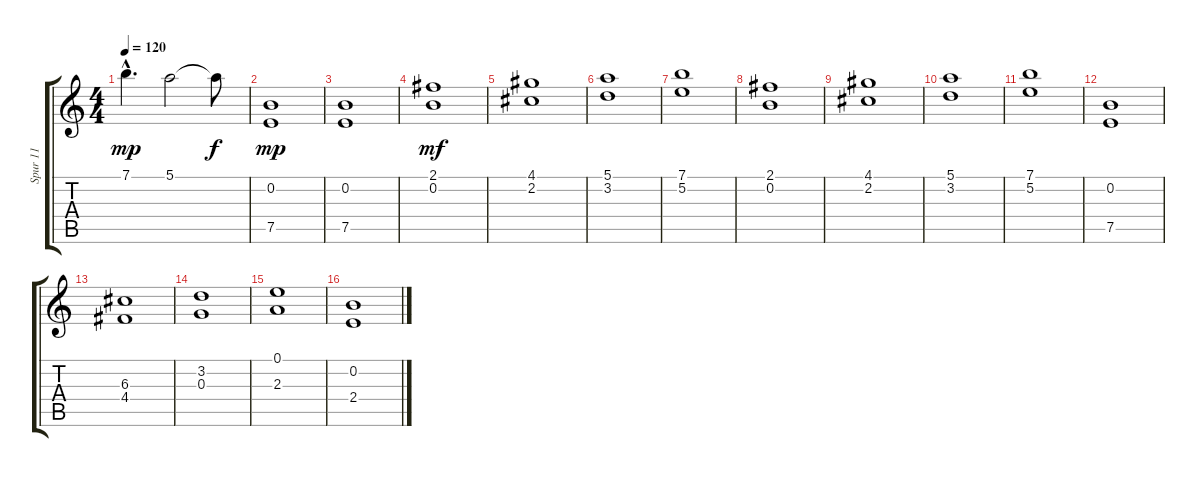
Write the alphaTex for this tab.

\track ("Spur 11" "Spur 11") {instrument overdrivenguitar}
\staff {score tabs}
\tuning (E4 B3 G3 D3 A2 E2) {hide}
\ts (4 4)
\tempo 120
\clef g2
\ks c
7.1{hac}.4{d dy mp} 5.1.2 5.1{t}.8{dy f} |
(0.2 7.5).1{dy mp} |
(0.2 7.5).1 |
(2.1 0.2).1{dy mf balance 8} |
(4.1 2.2).1 |
(5.1 3.2).1 |
(7.1 5.2).1 |
(2.1 0.2).1 |
(4.1 2.2).1 |
(5.1 3.2).1 |
(7.1 5.2).1 |
(0.2 7.5).1 |
(6.3 4.4).1 |
(3.2 0.3).1 |
(0.1 2.3).1 |
(0.2 2.4).1
